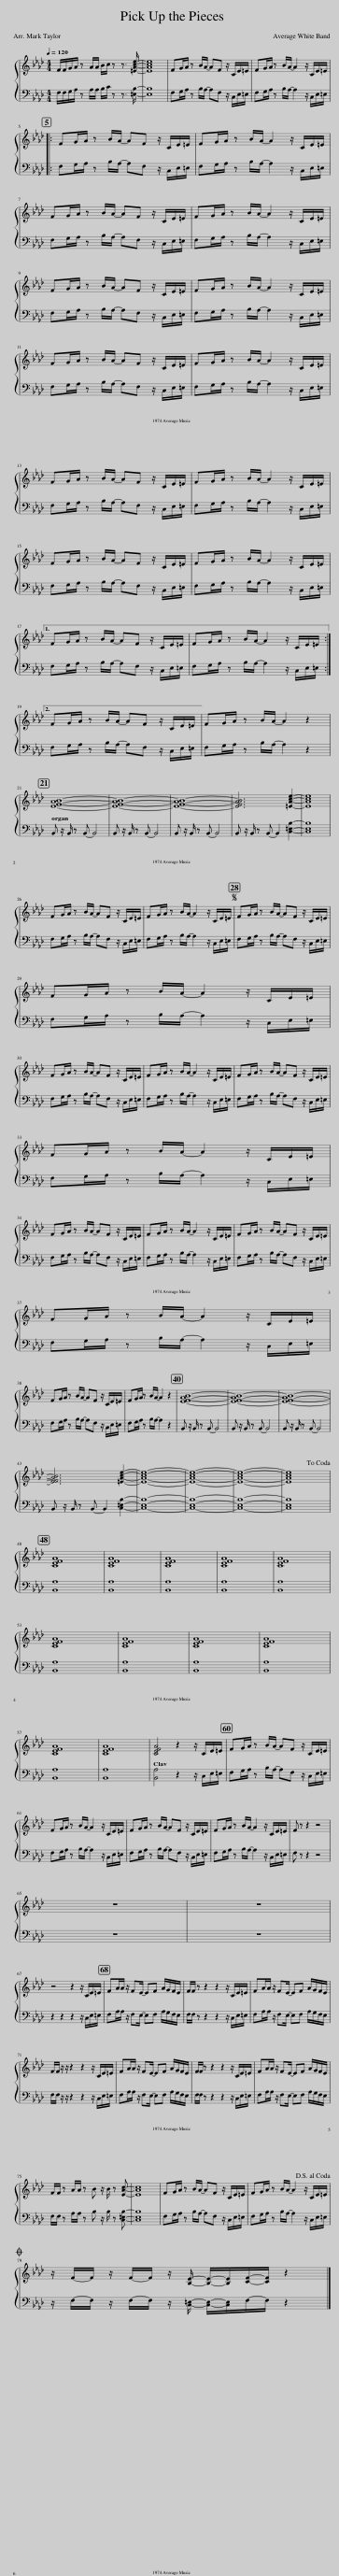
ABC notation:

X:1
%%score { 1 | 2 }
L:1/8
Q:1/4=120
M:4/4
I:linebreak $
K:Ab
V:1 treble
V:2 bass
V:1
 F/F/G/A/ z A/A/ B/c/ z z3/2 [=EAce]/- | [EAce]8 | FG/A/ z B/A/- AF z/ C/E/=E/ | FG/A/ z B/A/- A2 z/ C/E/=E/ |:$ FG/A/ z B/A/- AF z/ C/E/=E/ | %5
 FG/A/ z B/A/- A2 z/ C/E/=E/ |$ FG/A/ z B/A/- AF z/ C/E/=E/ | FG/A/ z B/A/- A2 z/ C/E/=E/ |$ FG/A/ z B/A/- AF z/ C/E/=E/ | FG/A/ z B/A/- A2 z/ C/E/=E/ |$ %10
 FG/A/ z B/A/- AF z/ C/E/=E/ | FG/A/ z B/A/- A2 z/ C/E/=E/ |$ FG/A/ z B/A/- AF z/ C/E/=E/ | FG/A/ z B/A/- A2 z/ C/E/=E/ |$ FG/A/ z B/A/- AF z/ C/E/=E/ | %15
 FG/A/ z B/A/- A2 z/ C/E/=E/ |1$ FG/A/ z B/A/- AF z/ C/E/=E/ | FG/A/ z B/A/- A2 z/ C/E/=E/ :|2$ FG/A/ z B/A/- AF z/ C/E/=E/ || FG/A/ z B/A/- A2 z2 |$ %20
 [EFAB]8- | [EFAB]8- | [EFAB]8- | [EFAB]6 [=EAce]2- | [EAce]8 |$ %25
 FG/A/ z B/A/- AF z/ C/E/=E/ | FG/A/ z B/A/- A2 z/ C/E/=E/ |S FG/A/ z B/A/- AF z/ C/E/=E/ |$ FG/A/ z B/A/- A2 z/ C/E/=E/ |$ FG/A/ z B/A/- AF z/ C/E/=E/ | %30
 FG/A/ z B/A/- A2 z/ C/E/=E/ | FG/A/ z B/A/- AF z/ C/E/=E/ |$ FG/A/ z B/A/- A2 z/ C/E/=E/ |$ FG/A/ z B/A/- AF z/ C/E/=E/ | FG/A/ z B/A/- A2 z/ C/E/=E/ | %35
 FG/A/ z B/A/- AF z/ C/E/=E/ |$ FG/A/ z B/A/- A2 z/ C/E/=E/ |$ FG/A/ z B/A/- AF z/ C/E/=E/ | FG/A/ z B/A/- A2 z2 | [EFAB]8- | %40
 [EFAB]8- | [EFAB]8- |$ [EFAB]6 [=EAce]2- | [EAce]8- | [EAce]8- | %45
 [EAce]8- | [EAce]8!dacoda! |$ [CEFA]8 | [CEFA]8 | [CEFA]8 | %50
 [CEFA]8 | [CEFA]8 |$ [CEFA]8 | [CEFA]8 | [CEFA]8 | %55
 [CEFA]8 |$ [CEFA]8 | [CEFA]8 | [CEFA]4 z2 z/ C/E/=E/ | FG/A/ z B/A/- AF z/ C/E/=E/ |$ %60
 FG/A/ z B/A/- A2 z/ C/E/=E/ | FG/A/ z B/A/- AF z/ C/E/=E/ | FG/A/ z B/A/- A2 z/ C/E/=E/ | F z z2 z4 |$ z8 | %65
 z8 |$ z4 z2 z/ C/E/=E/ | FA/A/ z/ FE/- EF A/G/F/E/ | F/F/ z z2 z2 z/ C/E/=E/ | FA/A/ z/ FE/- EF A/G/F/E/ |$ %70
 F/F/ z/ z/ z2 z2 z/ C/E/=E/ | FA/A/ z/ FE/- EF A/G/F/E/ | F/F/ z z2 z2 z/ C/E/=E/ | FA/A/ z/ FE/- EF A/G/F/E/ |$ F/F/ z A/A/ z B z/ B/ z [EAc]- | %75
 [EAc]8 | FG/A/ z B/A/- AF z/ C/E/=E/ | FG/A/ z B/A/- A2 z/ C/E/=E/!D.S.! |$O z/ F/-F/ z/ F/-F/ z/ [B,E]/- [B,E]/-[B,E]/[CF]/-[CF]/ z2 |] %79
V:2
 F,/F,/G,/A,/ z A,/A,/ B,/C/ z z3/2 [=E,B,]/- | [E,B,]8 | F,G,/A,/ z B,/A,/- A,F, z/ C,/E,/=E,/ | F,G,/A,/ z B,/A,/- A,2 z/ C,/E,/=E,/ |:$ F,G,/A,/ z B,/A,/- A,F, z/ C,/E,/=E,/ | %5
 F,G,/A,/ z B,/A,/- A,2 z/ C,/E,/=E,/ |$ F,G,/A,/ z B,/A,/- A,F, z/ C,/E,/=E,/ | F,G,/A,/ z B,/A,/- A,2 z/ C,/E,/=E,/ |$ F,G,/A,/ z B,/A,/- A,F, z/ C,/E,/=E,/ | F,G,/A,/ z B,/A,/- A,2 z/ C,/E,/=E,/ |$ %10
 F,G,/A,/ z B,/A,/- A,F, z/ C,/E,/=E,/ | F,G,/A,/ z B,/A,/- A,2 z/ C,/E,/=E,/ |$ F,G,/A,/ z B,/A,/- A,F, z/ C,/E,/=E,/ | F,G,/A,/ z B,/A,/- A,2 z/ C,/E,/=E,/ |$ F,G,/A,/ z B,/A,/- A,F, z/ C,/E,/=E,/ | %15
 F,G,/A,/ z B,/A,/- A,2 z/ C,/E,/=E,/ |1$ F,G,/A,/ z B,/A,/- A,F, z/ C,/E,/=E,/ | F,G,/A,/ z B,/A,/- A,2 z/ C,/E,/=E,/ :|2$ F,G,/A,/ z B,/A,/- A,F, z/ C,/E,/=E,/ || F,G,/A,/ z B,/A,/- A,2 z2 |$ %20
 B,, z/ B,,/ z B,,- B,,4 | B,, z/ B,,/ z B,,- B,,4 | B,, z/ B,,/ z B,,- B,,4 | B,, z/ B,,/ z B,,- B,,2 [C,=E,B,]2- | [C,E,B,]8 |$ %25
 F,G,/A,/ z B,/A,/- A,F, z/ C,/E,/=E,/ | F,G,/A,/ z B,/A,/- A,2 z/ C,/E,/=E,/ | F,G,/A,/ z B,/A,/- A,F, z/ C,/E,/=E,/ |$ F,G,/A,/ z B,/A,/- A,2 z/ C,/E,/=E,/ |$ F,G,/A,/ z B,/A,/- A,F, z/ C,/E,/=E,/ | %30
 F,G,/A,/ z B,/A,/- A,2 z/ C,/E,/=E,/ | F,G,/A,/ z B,/A,/- A,F, z/ C,/E,/=E,/ |$ F,G,/A,/ z B,/A,/- A,2 z/ C,/E,/=E,/ |$ F,G,/A,/ z B,/A,/- A,F, z/ C,/E,/=E,/ | F,G,/A,/ z B,/A,/- A,2 z/ C,/E,/=E,/ | %35
 F,G,/A,/ z B,/A,/- A,F, z/ C,/E,/=E,/ |$ F,G,/A,/ z B,/A,/- A,2 z/ C,/E,/=E,/ |$ F,G,/A,/ z B,/A,/- A,F, z/ C,/E,/=E,/ | F,G,/A,/ z B,/A,/- A,2 z2 | B,, z/ B,,/ z B,,- B,,4 | %40
 B,, z/ B,,/ z B,,- B,,4 | B,, z/ B,,/ z B,,- B,,4 |$ B,, z/ B,,/ z B,,- B,,2 [C,=E,B,]2- | [C,E,B,]8- | [C,E,B,]8- | %45
 [C,E,B,]8- | [C,E,B,]8 |$ [B,,A,]8 | [B,,A,]8 | [B,,A,]8 | %50
 [B,,A,]8 | [B,,A,]8 |$ [B,,A,]8 | [B,,A,]8 | [B,,A,]8 | %55
 [B,,A,]8 |$ [B,,A,]8 | [B,,A,]8 | [B,,A,]4 z2 z/ C,/E,/=E,/ | F,G,/A,/ z B,/A,/- A,F, z/ C,/E,/=E,/ |$ %60
 F,G,/A,/ z B,/A,/- A,2 z/ C,/E,/=E,/ | F,G,/A,/ z B,/A,/- A,F, z/ C,/E,/=E,/ | F,G,/A,/ z B,/A,/- A,2 z/ C,/E,/=E,/ | F, z z2 z4 |$ z8 | %65
 z8 |$ z2 z2 z2 z/ C,/E,/=E,/ | F,A,/A,/ z/ F,E,/- E,F, A,/G,/F,/E,/ | F,/F,/ z z2 z2 z/ C,/E,/=E,/ | F,A,/A,/ z/ F,E,/- E,F, A,/G,/F,/E,/ |$ %70
 F,/F,/ z/ z/ z2 z2 z/ C,/E,/=E,/ | F,A,/A,/ z/ F,E,/- E,F, A,/G,/F,/E,/ | F,/F,/ z z2 z2 z/ C,/E,/=E,/ | F,A,/A,/ z/ F,E,/- E,F, A,/G,/F,/E,/ |$ F,/F,/ z A,/A,/ z B, z/ B,/ z [C,=E,B,]- | %75
 [C,E,B,]8 | F,G,/A,/ z B,/A,/- A,F, z/ C,/E,/=E,/ | F,G,/A,/ z B,/A,/- A,2 z/ C,/E,/=E,/ |$ z/ F,/-F,/ z/ F,/-F,/ z/ [C,=E,]/- [C,E,]/-[C,E,]/F,/-F,/ z2 |] %79
